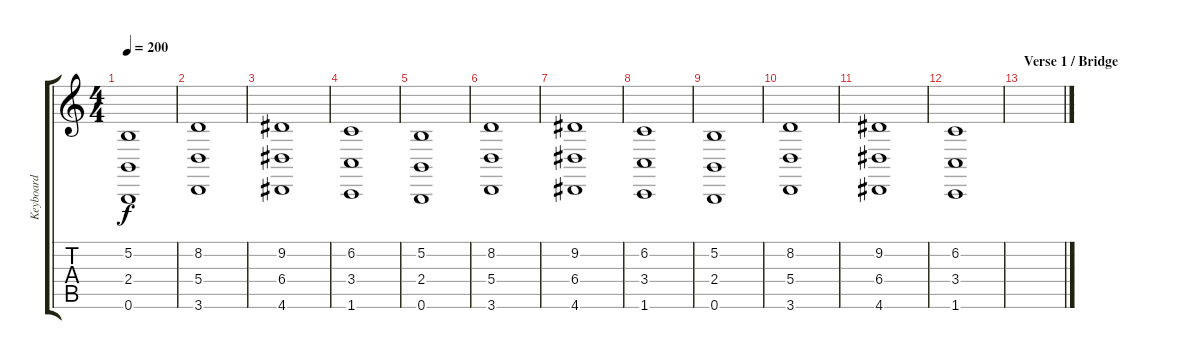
\track ("Keyboard" "Keyboard") {instrument pad4choir}
\staff {score tabs}
\tuning (B3 Gb3 D3 A2 E2 B1) {hide}
\ts (4 4)
\tempo 200
\clef g2
\ks c
(5.2 2.4 0.6).1{dy f} |
(8.2 5.4 3.6).1 |
(9.2 6.4 4.6).1 |
(6.2 3.4 1.6).1 |
(5.2 2.4 0.6).1 |
(8.2 5.4 3.6).1 |
(9.2 6.4 4.6).1 |
(6.2 3.4 1.6).1 |
(5.2 2.4 0.6).1 |
(8.2 5.4 3.6).1 |
(9.2 6.4 4.6).1 |
(6.2 3.4 1.6).1 |
\section ("" "Verse 1 / Bridge")
